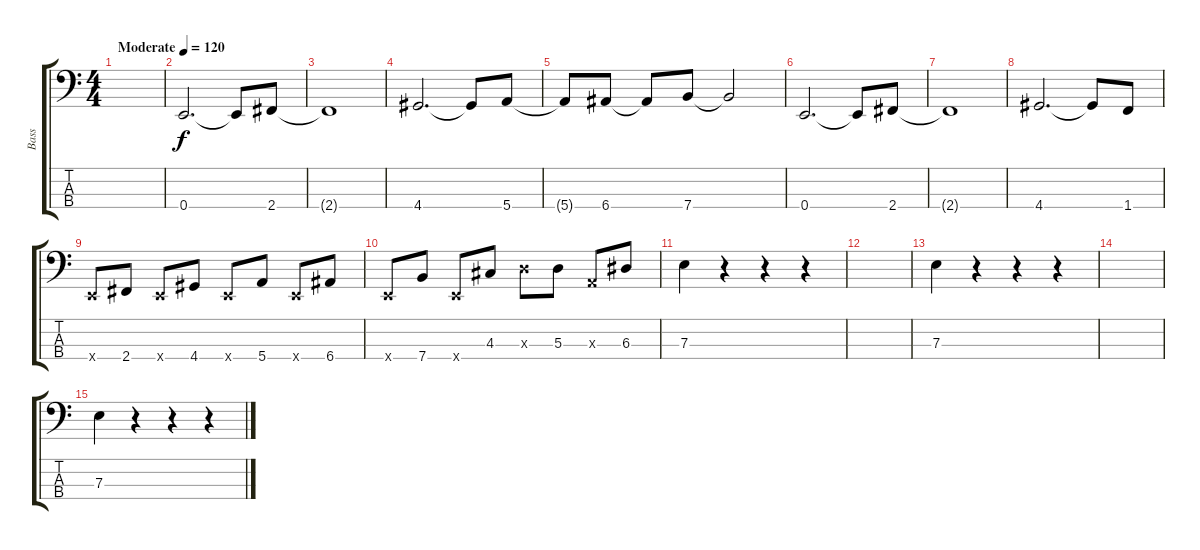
\track ("Bass" "Bass") {instrument electricbasspick}
\staff {score tabs}
\tuning (G2 D2 A1 E1) {hide}
\ts (4 4)
\tempo (120 "Moderate")
\clef f4
\ks c
|
0.4.2{d} 0.4{t}.8 2.4.8 |
2.4{t}.1 |
4.4.2{d} 4.4{t}.8 5.4.8 |
5.4{t}.8 6.4.8 6.4{t}.8 7.4.8 7.4{t}.2 |
0.4.2{d} 0.4{t}.8 2.4.8 |
2.4{t}.1 |
4.4.2{d} 4.4{t}.8 1.4.8 |
0.4{x}.8 2.4.8 0.4{x}.8 4.4.8 0.4{x}.8 5.4.8 0.4{x}.8 6.4.8 |
0.4{x}.8 7.4.8 0.4{x}.8 4.3.8 5.3{x}.8 5.3.8 0.3{x}.8 6.3.8 |
7.3.4 r.4 r.4 r.4 |
|
7.3.4 r.4 r.4 r.4 |
|
7.3.4 r.4 r.4 r.4
